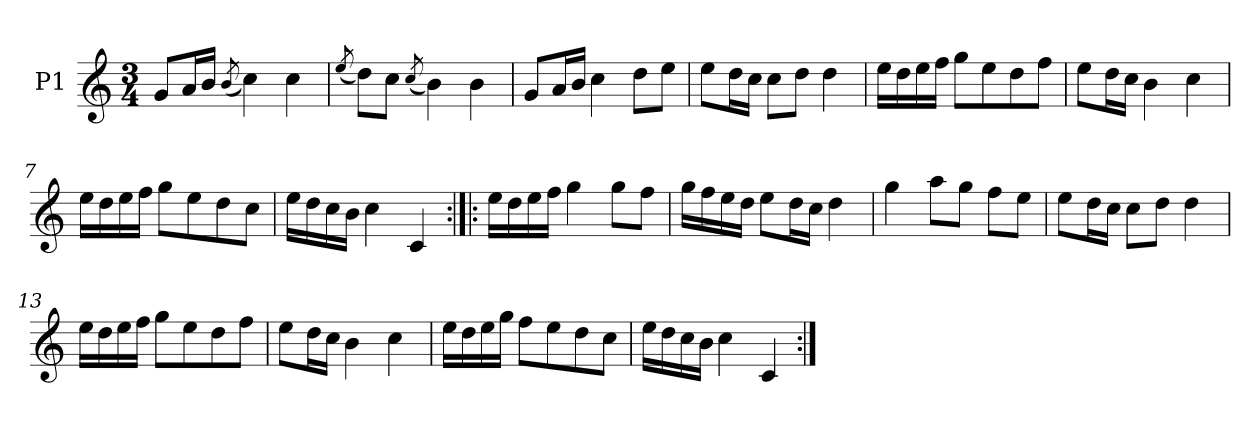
**kern
*part1
*staff1
*I"P1
*clefG2
*k[]
*M3/4
=1
8g/L
16a/L
16b/JJ
(<8qb/
4cc\)
4cc\
=2
(<8qee/
8dd\L)
8cc\J
(<8qcc/
4b\)
4b\
=3
8g/L
16a/L
16b/JJ
4cc\
8dd\L
8ee\J
=4
8ee\L
16dd\L
16cc\JJ
8cc\L
8dd\J
4dd\
!!LO:LB:g=z
=5
16ee\LL
16dd\
16ee\
16ff\JJ
8gg\L
8ee\
8dd\
8ff\J
=6
8ee\L
16dd\L
16cc\JJ
4b\
4cc\
=7
16ee\LL
16dd\
16ee\
16ff\JJ
8gg\L
8ee\
8dd\
8cc\J
=8
16ee\LL
16dd\
16cc\
16b\JJ
4cc\
4c/
!!LO:LB:g=z
=9:|!|:
16ee\LL
16dd\
16ee\
16ff\JJ
4gg\
8gg\L
8ff\J
=10
16gg\LL
16ff\
16ee\
16dd\JJ
8ee\L
16dd\L
16cc\JJ
4dd\
=11
4gg\
8aa\L
8gg\J
8ff\L
8ee\J
=12
8ee\L
16dd\L
16cc\JJ
8cc\L
8dd\J
4dd\
!!LO:LB:g=z
=13
16ee\LL
16dd\
16ee\
16ff\JJ
8gg\L
8ee\
8dd\
8ff\J
=14
8ee\L
16dd\L
16cc\JJ
4b\
4cc\
=15
16ee\LL
16dd\
16ee\
16gg\JJ
8ff\L
8ee\
8dd\
8cc\J
=16
16ee\LL
16dd\
16cc\
16b\JJ
4cc\
4c/
=:|!
*-
